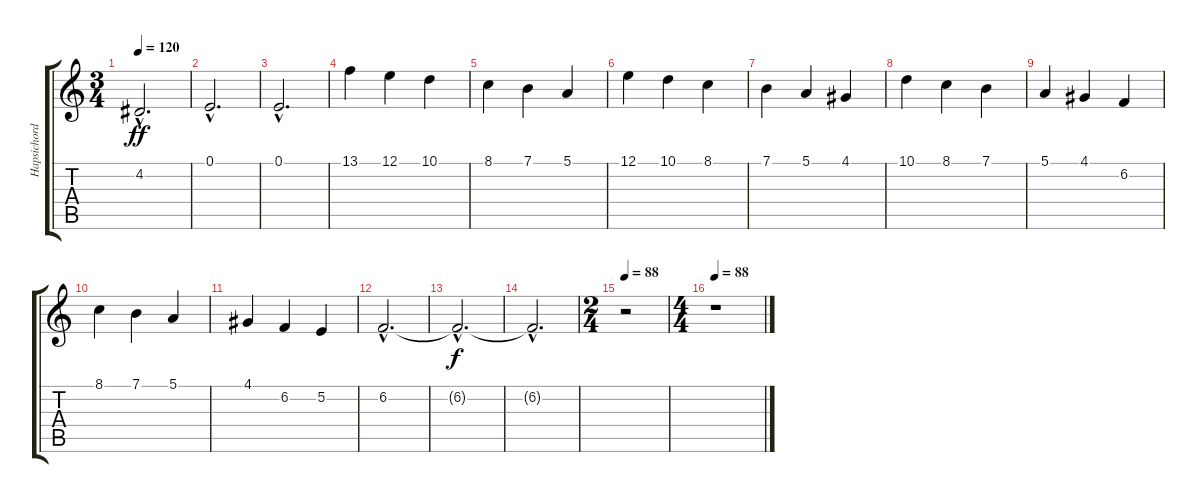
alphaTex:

\track ("Hapsichord" "Hapsichord") {instrument harpsichord}
\staff {score tabs}
\tuning (E4 B3 G3 D3 A2 E2) {hide}
\ts (3 4)
\tempo 120
\clef g2
\ks c
4.2{hac}.2{d dy ff} |
0.1{hac}.2{d} |
0.1{hac}.2{d} |
13.1.4 12.1.4 10.1.4 |
8.1.4 7.1.4 5.1.4 |
12.1.4 10.1.4 8.1.4 |
7.1.4 5.1.4 4.1.4 |
10.1.4 8.1.4 7.1.4 |
5.1.4 4.1.4 6.2.4 |
8.1.4 7.1.4 5.1.4 |
4.1.4 6.2.4 5.2.4 |
6.2{hac}.2{d} |
6.2{hac t}.2{d dy f} |
6.2{hac t}.2{d} |
\ts (2 4)
\tempo 88
r.2 |
\ts (4 4)
\tempo 88
r.1
